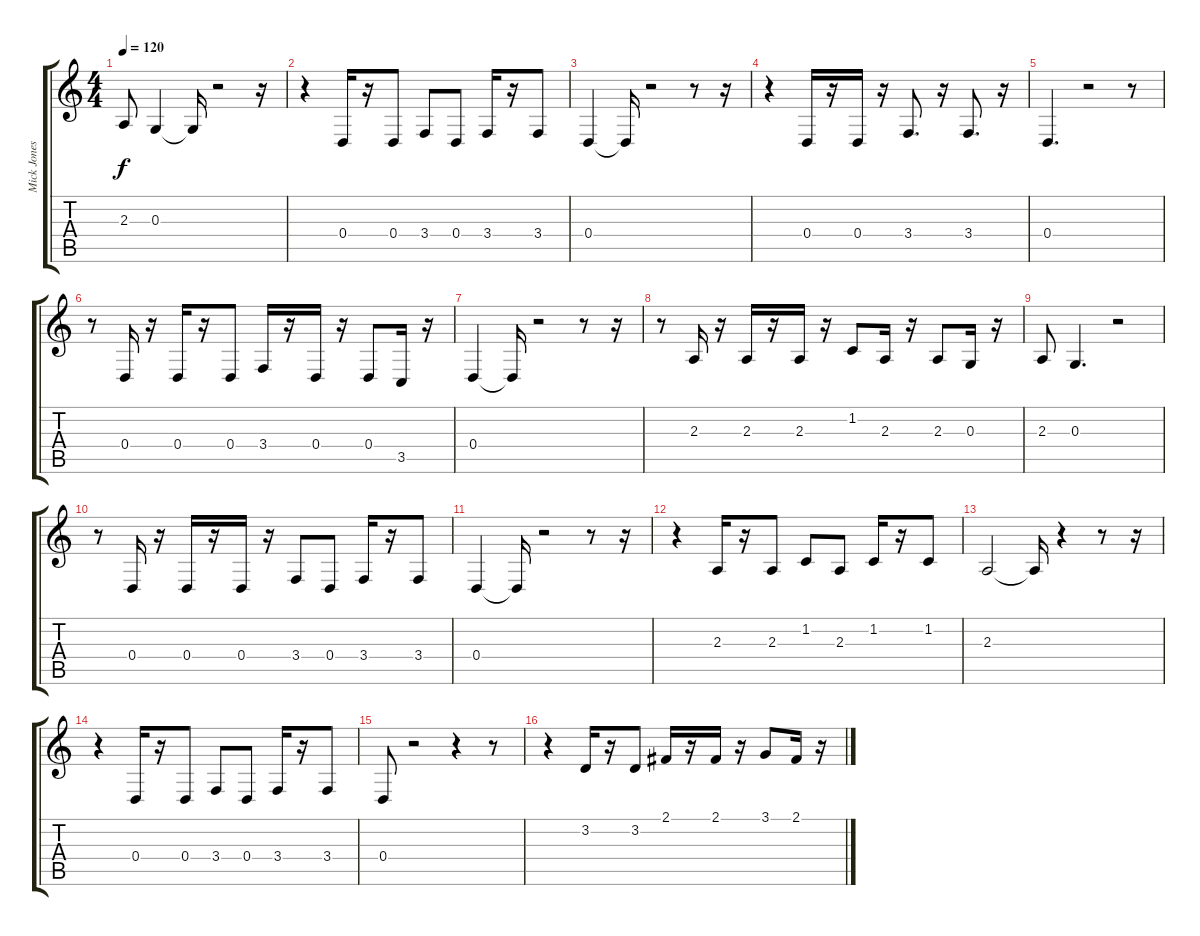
\track ("Mick Jones" "Mick Jones") {instrument tenorsax}
\staff {score tabs}
\tuning (E4 B3 G3 D3 A2 E2) {hide}
\ts (4 4)
\tempo 120
\clef g2
\ks c
2.3.8{dy f} 0.3.4 0.3{t}.16 r.2 r.16 |
r.4 0.4.16 r.16 0.4.8 3.4.8 0.4.8 3.4.16 r.16 3.4.8 |
0.4.4 0.4{t}.16 r.2 r.8 r.16 |
r.4 0.4.16 r.16 0.4.16 r.16 3.4.8{d} r.16 3.4.8{d} r.16 |
0.4.4{d} r.2 r.8 |
r.8 0.4.16 r.16 0.4.16 r.16 0.4.8 3.4.16 r.16 0.4.16 r.16 0.4.8 3.5.16 r.16 |
0.4.4 0.4{t}.16 r.2 r.8 r.16 |
r.8 2.3.16 r.16 2.3.16 r.16 2.3.16 r.16 1.2.8 2.3.16 r.16 2.3.8 0.3.16 r.16 |
2.3.8 0.3.4{d} r.2 |
r.8 0.4.16 r.16 0.4.16 r.16 0.4.16 r.16 3.4.8 0.4.8 3.4.16 r.16 3.4.8 |
0.4.4 0.4{t}.16 r.2 r.8 r.16 |
r.4 2.3.16 r.16 2.3.8 1.2.8 2.3.8 1.2.16 r.16 1.2.8 |
2.3.2 2.3{t}.16 r.4 r.8 r.16 |
r.4 0.4.16 r.16 0.4.8 3.4.8 0.4.8 3.4.16 r.16 3.4.8 |
0.4.8 r.2 r.4 r.8 |
r.4 3.2.16 r.16 3.2.8 2.1.16 r.16 2.1.16 r.16 3.1.8 2.1.16 r.16
